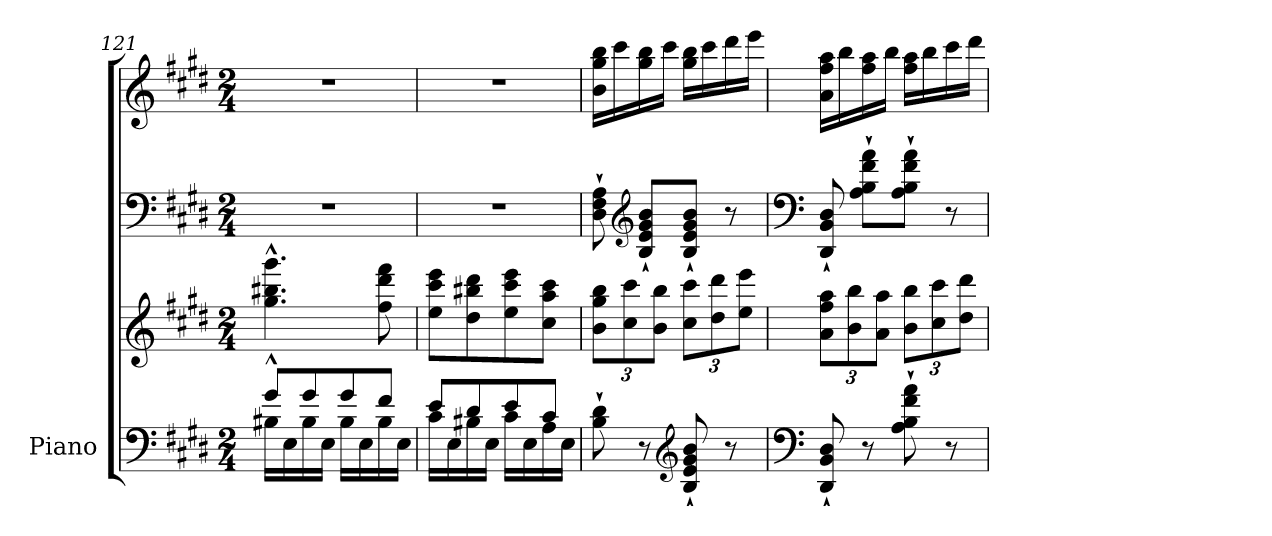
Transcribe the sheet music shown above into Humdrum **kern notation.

**kern	**kern	**kern	**kern
*part1	*part1	*part1	*part1
*staff4	*staff3	*staff2	*staff1
*I"Piano	*	*	*
*I'Pno.	*	*	*
!!LO:LB:g=z
*clefF4	*clefG2	*clefF4	*clefG2
*k[f#c#g#d#]	*k[f#c#g#d#]	*k[f#c#g#d#]	*k[f#c#g#d#]
*M2/4	*M2/4	*M2/4	*M2/4
=121	=121	=121	=121
*^	*	*	*
8g#^^/L	16B#X\LL	4.gg#\^^ 4.bb#X\^^ 4.ggg#\^^	2r	2r
.	16E\	.	.	.
8g#/	16B#\	.	.	.
.	16E\JJ	.	.	.
8g#/	16B#\LL	.	.	.
.	16E\	.	.	.
8f#/J	16B#\	8ff#\ 8ddd#\ 8fff#\	.	.
.	16E\JJ	.	.	.
=122	=122	=122	=122	=122
8e/L	16c#\LL	8ee\ 8ccc#\ 8eee\L	2r	2r
.	16E\	.	.	.
8d#/	16B#X\	8dd#\ 8bb#X\ 8ddd#\	.	.
.	16E\JJ	.	.	.
8e/	16c#\LL	8ee\ 8ccc#\ 8eee\	.	.
.	16E\	.	.	.
8c#/J	16A\	8cc#\ 8aa\ 8ccc#\J	.	.
.	16E\JJ	.	.	.
*v	*v	*	*	*
=123	=123	=123	=123
*	*Xbrackettup	*	*
8B\` 8d#\`	12b\ 12gg#\ 12bb\L	8D#\` 8F#\` 8A\`	16b\ 16gg#\ 16bb\LL
.	.	.	16ccc#\
.	12cc#\ 12ccc#\	.	.
*	*	*clefG2	*
8r	.	8B/` 8e/` 8g#/` 8b/`L	16gg#\ 16bb\
.	12b\ 12bb\J	.	.
.	.	.	16ccc#\JJ
*clefG2	*	*	*
8B/` 8e/` 8g#/` 8b/`	12cc#\ 12ccc#\L	8B/` 8e/` 8g#/` 8b/`J	16gg#\ 16bb\LL
.	.	.	16ccc#\
.	12dd#\ 12ddd#\	.	.
8r	.	8r	16ddd#\
.	12ee\ 12eee\J	.	.
.	.	.	16eee\JJ
=124	=124	=124	=124
*clefF4	*	*clefF4	*
8DD#/` 8BB/` 8D#/`	12a\ 12ff#\ 12aa\L	8DD#/` 8BB/` 8D#/`	16a\ 16ff#\ 16aa\LL
.	.	.	16bb\
.	12b\ 12bb\	.	.
8r	.	8A\` 8B\` 8f#\` 8a\`L	16ff#\ 16aa\
.	12a\ 12aa\J	.	.
.	.	.	16bb\JJ
8A\` 8B\` 8f#\` 8a\`	12b\ 12bb\L	8A\` 8B\` 8f#\` 8a\`J	16ff#\ 16aa\LL
.	.	.	16bb\
.	12cc#\ 12ccc#\	.	.
8r	.	8r	16ccc#\
.	12dd#\ 12ddd#\J	.	.
.	.	.	16ddd#\JJ
=	=	=	=
*-	*-	*-	*-
